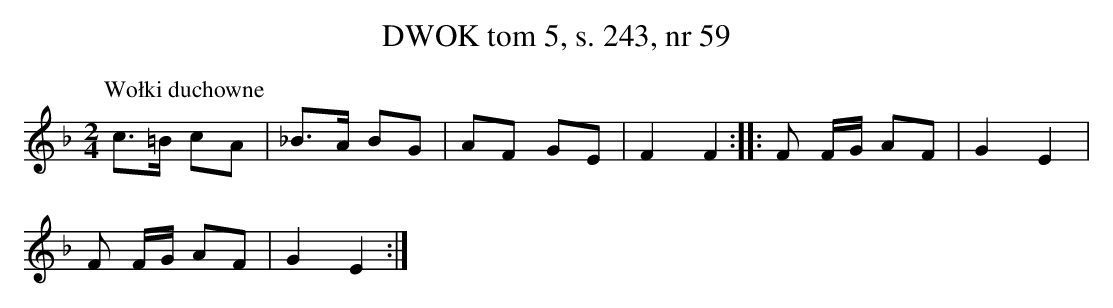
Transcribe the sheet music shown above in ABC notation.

X:1
T: DWOK tom 5, s. 243, nr 59
L: 1/16
M: 2/4
K: F
P:Wołki duchowne
c3=B c2A2 | _B3A B2G2 | A2F2 G2E2 | F4 F4 :: F2 FG A2F2 | G4 E4 |
F2 FG A2F2 | G4 E4 :|
